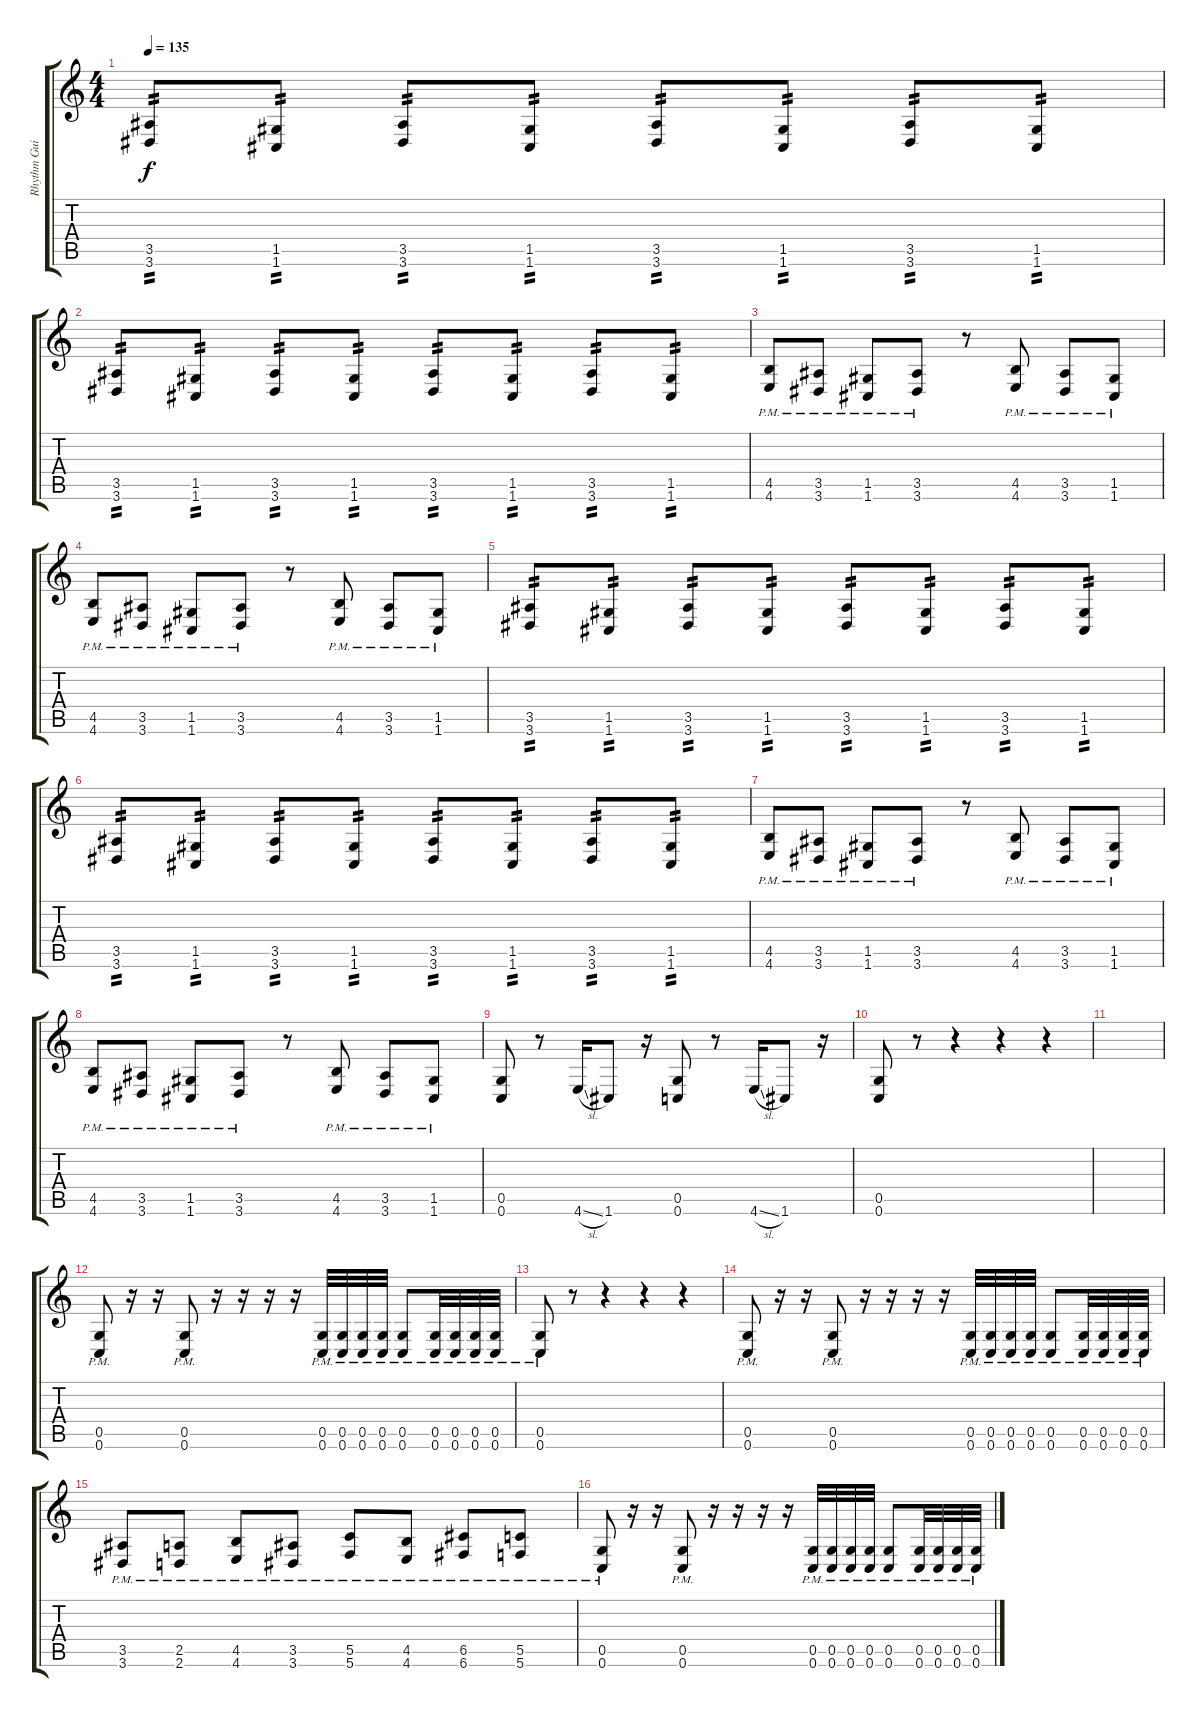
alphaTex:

\track ("Rhythm Guitar" "Rhythm Gui") {instrument distortionguitar}
\staff {score tabs}
\tuning (D4 A3 F3 C3 G2 C2) {hide}
\ts (4 4)
\tempo 135
\clef g2
\ks c
(3.5 3.6).8{tp 2 dy f} (1.5 1.6).8{tp 2} (3.5 3.6).8{tp 2} (1.5 1.6).8{tp 2} (3.5 3.6).8{tp 2} (1.5 1.6).8{tp 2} (3.5 3.6).8{tp 2} (1.5 1.6).8{tp 2} |
(3.5 3.6).8{tp 2} (1.5 1.6).8{tp 2} (3.5 3.6).8{tp 2} (1.5 1.6).8{tp 2} (3.5 3.6).8{tp 2} (1.5 1.6).8{tp 2} (3.5 3.6).8{tp 2} (1.5 1.6).8{tp 2} |
(4.5{pm} 4.6{pm}).8 (3.5{pm} 3.6{pm}).8 (1.5{pm} 1.6{pm}).8 (3.5{pm} 3.6{pm}).8 r.8 (4.5{pm} 4.6{pm}).8 (3.5{pm} 3.6{pm}).8 (1.5{pm} 1.6{pm}).8 |
(4.5{pm} 4.6{pm}).8 (3.5{pm} 3.6{pm}).8 (1.5{pm} 1.6{pm}).8 (3.5{pm} 3.6{pm}).8 r.8 (4.5{pm} 4.6{pm}).8 (3.5{pm} 3.6{pm}).8 (1.5{pm} 1.6{pm}).8 |
(3.5 3.6).8{tp 2} (1.5 1.6).8{tp 2} (3.5 3.6).8{tp 2} (1.5 1.6).8{tp 2} (3.5 3.6).8{tp 2} (1.5 1.6).8{tp 2} (3.5 3.6).8{tp 2} (1.5 1.6).8{tp 2} |
(3.5 3.6).8{tp 2} (1.5 1.6).8{tp 2} (3.5 3.6).8{tp 2} (1.5 1.6).8{tp 2} (3.5 3.6).8{tp 2} (1.5 1.6).8{tp 2} (3.5 3.6).8{tp 2} (1.5 1.6).8{tp 2} |
(4.5{pm} 4.6{pm}).8 (3.5{pm} 3.6{pm}).8 (1.5{pm} 1.6{pm}).8 (3.5{pm} 3.6{pm}).8 r.8 (4.5{pm} 4.6{pm}).8 (3.5{pm} 3.6{pm}).8 (1.5{pm} 1.6{pm}).8 |
(4.5{pm} 4.6{pm}).8 (3.5{pm} 3.6{pm}).8 (1.5{pm} 1.6{pm}).8 (3.5{pm} 3.6{pm}).8 r.8 (4.5{pm} 4.6{pm}).8 (3.5{pm} 3.6{pm}).8 (1.5{pm} 1.6{pm}).8 |
(0.5 0.6).8 r.8 4.6{sl}.16 1.6.8 r.16 (0.5 0.6).8 r.8 4.6{sl}.16 1.6.8 r.16 |
(0.5 0.6).8 r.8 r.4 r.4 r.4 |
|
(0.5{pm} 0.6{pm}).8 r.16 r.16 (0.5{pm} 0.6{pm}).8 r.16 r.16 r.16 r.16 (0.5{pm} 0.6{pm}).32 (0.5{pm} 0.6{pm}).32 (0.5{pm} 0.6{pm}).32 (0.5{pm} 0.6{pm}).32 (0.5{pm} 0.6{pm}).8 (0.5{pm} 0.6{pm}).32 (0.5{pm} 0.6{pm}).32 (0.5{pm} 0.6{pm}).32 (0.5{pm} 0.6{pm}).32 |
(0.5{pm} 0.6{pm}).8 r.8 r.4 r.4 r.4 |
(0.5{pm} 0.6{pm}).8 r.16 r.16 (0.5{pm} 0.6{pm}).8 r.16 r.16 r.16 r.16 (0.5{pm} 0.6{pm}).32 (0.5{pm} 0.6{pm}).32 (0.5{pm} 0.6{pm}).32 (0.5{pm} 0.6{pm}).32 (0.5{pm} 0.6{pm}).8 (0.5{pm} 0.6{pm}).32 (0.5{pm} 0.6{pm}).32 (0.5{pm} 0.6{pm}).32 (0.5{pm} 0.6{pm}).32 |
(3.5{pm} 3.6{pm}).8 (2.5{pm} 2.6{pm}).8 (4.5{pm} 4.6{pm}).8 (3.5{pm} 3.6{pm}).8 (5.5{pm} 5.6{pm}).8 (4.5{pm} 4.6{pm}).8 (6.5{pm} 6.6{pm}).8 (5.5{pm} 5.6{pm}).8 |
(0.5{pm} 0.6{pm}).8 r.16 r.16 (0.5{pm} 0.6{pm}).8 r.16 r.16 r.16 r.16 (0.5{pm} 0.6{pm}).32 (0.5{pm} 0.6{pm}).32 (0.5{pm} 0.6{pm}).32 (0.5{pm} 0.6{pm}).32 (0.5{pm} 0.6{pm}).8 (0.5{pm} 0.6{pm}).32 (0.5{pm} 0.6{pm}).32 (0.5{pm} 0.6{pm}).32 (0.5{pm} 0.6{pm}).32
